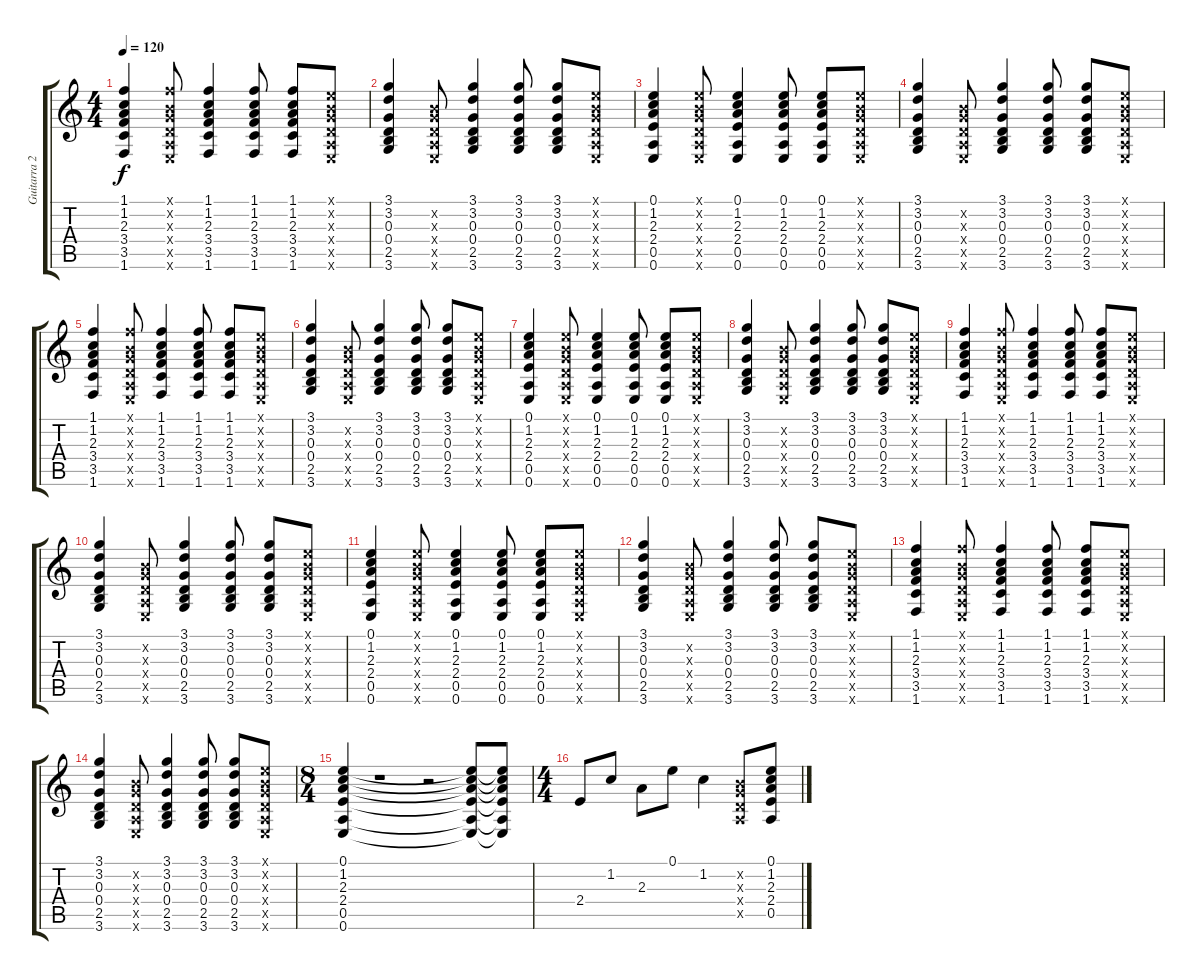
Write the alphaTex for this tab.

\track ("Guitarra 2" "Guitarra 2") {instrument acousticguitarsteel}
\staff {score tabs}
\tuning (E4 B3 G3 D3 A2 E2) {hide}
\ts (4 4)
\tempo 120
\clef g2
\ks c
(1.1 1.2 2.3 3.4 3.5 1.6).4{dy f} (1.1{x} 0.2{x} 0.3{x} 0.4{x} 0.5{x} 0.6{x}).8 (1.1 1.2 2.3 3.4 3.5 1.6).4 (1.1 1.2 2.3 3.4 3.5 1.6).8 (1.1 1.2 2.3 3.4 3.5 1.6).8 (0.1{x} 0.2{x} 0.3{x} 0.4{x} 0.5{x} 0.6{x}).8 |
(3.1 3.2 0.3 0.4 2.5 3.6).4 (0.2{x} 0.3{x} 0.4{x} 0.5{x} 0.6{x}).8 (3.1 3.2 0.3 0.4 2.5 3.6).4 (3.1 3.2 0.3 0.4 2.5 3.6).8 (3.1 3.2 0.3 0.4 2.5 3.6).8 (0.1{x} 0.2{x} 0.3{x} 0.4{x} 0.5{x} 0.6{x}).8 |
(0.1 1.2 2.3 2.4 0.5 0.6).4 (0.1{x} 0.2{x} 0.3{x} 0.4{x} 0.5{x} 0.6{x}).8 (0.1 1.2 2.3 2.4 0.5 0.6).4 (0.1 1.2 2.3 2.4 0.5 0.6).8 (0.1 1.2 2.3 2.4 0.5 0.6).8 (0.1{x} 0.2{x} 0.3{x} 0.4{x} 0.5{x} 0.6{x}).8 |
(3.1 3.2 0.3 0.4 2.5 3.6).4 (0.2{x} 0.3{x} 0.4{x} 0.5{x} 0.6{x}).8 (3.1 3.2 0.3 0.4 2.5 3.6).4 (3.1 3.2 0.3 0.4 2.5 3.6).8 (3.1 3.2 0.3 0.4 2.5 3.6).8 (0.1{x} 0.2{x} 0.3{x} 0.4{x} 0.5{x} 0.6{x}).8 |
(1.1 1.2 2.3 3.4 3.5 1.6).4 (1.1{x} 0.2{x} 0.3{x} 0.4{x} 0.5{x} 0.6{x}).8 (1.1 1.2 2.3 3.4 3.5 1.6).4 (1.1 1.2 2.3 3.4 3.5 1.6).8 (1.1 1.2 2.3 3.4 3.5 1.6).8 (0.1{x} 0.2{x} 0.3{x} 0.4{x} 0.5{x} 0.6{x}).8 |
(3.1 3.2 0.3 0.4 2.5 3.6).4 (0.2{x} 0.3{x} 0.4{x} 0.5{x} 0.6{x}).8 (3.1 3.2 0.3 0.4 2.5 3.6).4 (3.1 3.2 0.3 0.4 2.5 3.6).8 (3.1 3.2 0.3 0.4 2.5 3.6).8 (0.1{x} 0.2{x} 0.3{x} 0.4{x} 0.5{x} 0.6{x}).8 |
(0.1 1.2 2.3 2.4 0.5 0.6).4 (0.1{x} 0.2{x} 0.3{x} 0.4{x} 0.5{x} 0.6{x}).8 (0.1 1.2 2.3 2.4 0.5 0.6).4 (0.1 1.2 2.3 2.4 0.5 0.6).8 (0.1 1.2 2.3 2.4 0.5 0.6).8 (0.1{x} 0.2{x} 0.3{x} 0.4{x} 0.5{x} 0.6{x}).8 |
(3.1 3.2 0.3 0.4 2.5 3.6).4 (0.2{x} 0.3{x} 0.4{x} 0.5{x} 0.6{x}).8 (3.1 3.2 0.3 0.4 2.5 3.6).4 (3.1 3.2 0.3 0.4 2.5 3.6).8 (3.1 3.2 0.3 0.4 2.5 3.6).8 (0.1{x} 0.2{x} 0.3{x} 0.4{x} 0.5{x} 0.6{x}).8 |
(1.1 1.2 2.3 3.4 3.5 1.6).4 (1.1{x} 0.2{x} 0.3{x} 0.4{x} 0.5{x} 0.6{x}).8 (1.1 1.2 2.3 3.4 3.5 1.6).4 (1.1 1.2 2.3 3.4 3.5 1.6).8 (1.1 1.2 2.3 3.4 3.5 1.6).8 (0.1{x} 0.2{x} 0.3{x} 0.4{x} 0.5{x} 0.6{x}).8 |
(3.1 3.2 0.3 0.4 2.5 3.6).4 (0.2{x} 0.3{x} 0.4{x} 0.5{x} 0.6{x}).8 (3.1 3.2 0.3 0.4 2.5 3.6).4 (3.1 3.2 0.3 0.4 2.5 3.6).8 (3.1 3.2 0.3 0.4 2.5 3.6).8 (0.1{x} 0.2{x} 0.3{x} 0.4{x} 0.5{x} 0.6{x}).8 |
(0.1 1.2 2.3 2.4 0.5 0.6).4 (0.1{x} 0.2{x} 0.3{x} 0.4{x} 0.5{x} 0.6{x}).8 (0.1 1.2 2.3 2.4 0.5 0.6).4 (0.1 1.2 2.3 2.4 0.5 0.6).8 (0.1 1.2 2.3 2.4 0.5 0.6).8 (0.1{x} 0.2{x} 0.3{x} 0.4{x} 0.5{x} 0.6{x}).8 |
(3.1 3.2 0.3 0.4 2.5 3.6).4 (0.2{x} 0.3{x} 0.4{x} 0.5{x} 0.6{x}).8 (3.1 3.2 0.3 0.4 2.5 3.6).4 (3.1 3.2 0.3 0.4 2.5 3.6).8 (3.1 3.2 0.3 0.4 2.5 3.6).8 (0.1{x} 0.2{x} 0.3{x} 0.4{x} 0.5{x} 0.6{x}).8 |
(1.1 1.2 2.3 3.4 3.5 1.6).4 (1.1{x} 0.2{x} 0.3{x} 0.4{x} 0.5{x} 0.6{x}).8 (1.1 1.2 2.3 3.4 3.5 1.6).4 (1.1 1.2 2.3 3.4 3.5 1.6).8 (1.1 1.2 2.3 3.4 3.5 1.6).8 (0.1{x} 0.2{x} 0.3{x} 0.4{x} 0.5{x} 0.6{x}).8 |
(3.1 3.2 0.3 0.4 2.5 3.6).4 (0.2{x} 0.3{x} 0.4{x} 0.5{x} 0.6{x}).8 (3.1 3.2 0.3 0.4 2.5 3.6).4 (3.1 3.2 0.3 0.4 2.5 3.6).8 (3.1 3.2 0.3 0.4 2.5 3.6).8 (0.1{x} 0.2{x} 0.3{x} 0.4{x} 0.5{x} 0.6{x}).8 |
\ts (8 4)
(0.1 1.2 2.3 2.4 0.5 0.6).4 r.1 r.2 (0.1{t} 1.2{t} 2.3{t} 2.4{t} 0.5{t} 0.6{t}).8 (0.1{t} 1.2{t} 2.3{t} 2.4{t} 0.5{t} 0.6{t}).8 |
\ts (4 4)
2.4.8 1.2.8 2.3.8 0.1.8 1.2.4 (0.2{x} 0.3{x} 0.4{x} 0.5{x}).8 (0.1 1.2 2.3 2.4 0.5).8
